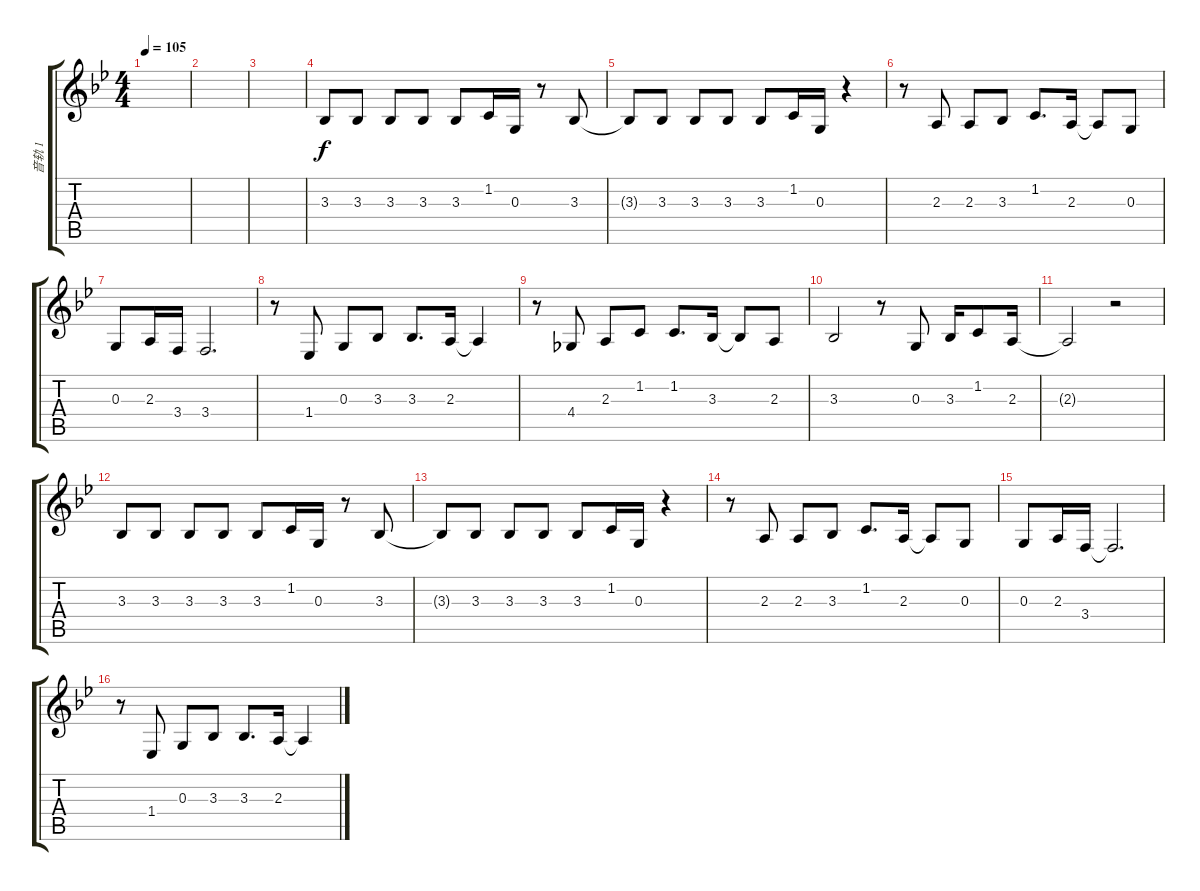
\track ("音轨 1" "音轨 1") {instrument viola}
\staff {score tabs}
\tuning (E4 B3 G3 D3 A2 E2) {hide}
\ts (4 4)
\tempo 105
\clef g2
\ks bb
|
|
|
3.3.8 3.3.8 3.3.8 3.3.8 3.3.8 1.2.16 0.3.16 r.8 3.3.8 |
3.3{t}.8 3.3.8 3.3.8 3.3.8 3.3.8 1.2.16 0.3.16 r.4 |
r.8 2.3.8 2.3.8 3.3.8 1.2.8{d} 2.3.16 2.3{t}.8 0.3.8 |
0.3.8 2.3.16 3.4.16 3.4.2{d} |
r.8 1.4.8 0.3.8 3.3.8 3.3.8{d} 2.3.16 2.3{t}.4 |
r.8 4.4.8 2.3.8 1.2.8 1.2.8{d} 3.3.16 3.3{t}.8 2.3.8 |
3.3.2 r.8 0.3.8 3.3.16 1.2.8 2.3.16 |
2.3{t}.2 r.2 |
3.3.8 3.3.8 3.3.8 3.3.8 3.3.8 1.2.16 0.3.16 r.8 3.3.8 |
3.3{t}.8 3.3.8 3.3.8 3.3.8 3.3.8 1.2.16 0.3.16 r.4 |
r.8 2.3.8 2.3.8 3.3.8 1.2.8{d} 2.3.16 2.3{t}.8 0.3.8 |
0.3.8 2.3.16 3.4.16 3.4{t}.2{d} |
r.8 1.4.8 0.3.8 3.3.8 3.3.8{d} 2.3.16 2.3{t}.4
